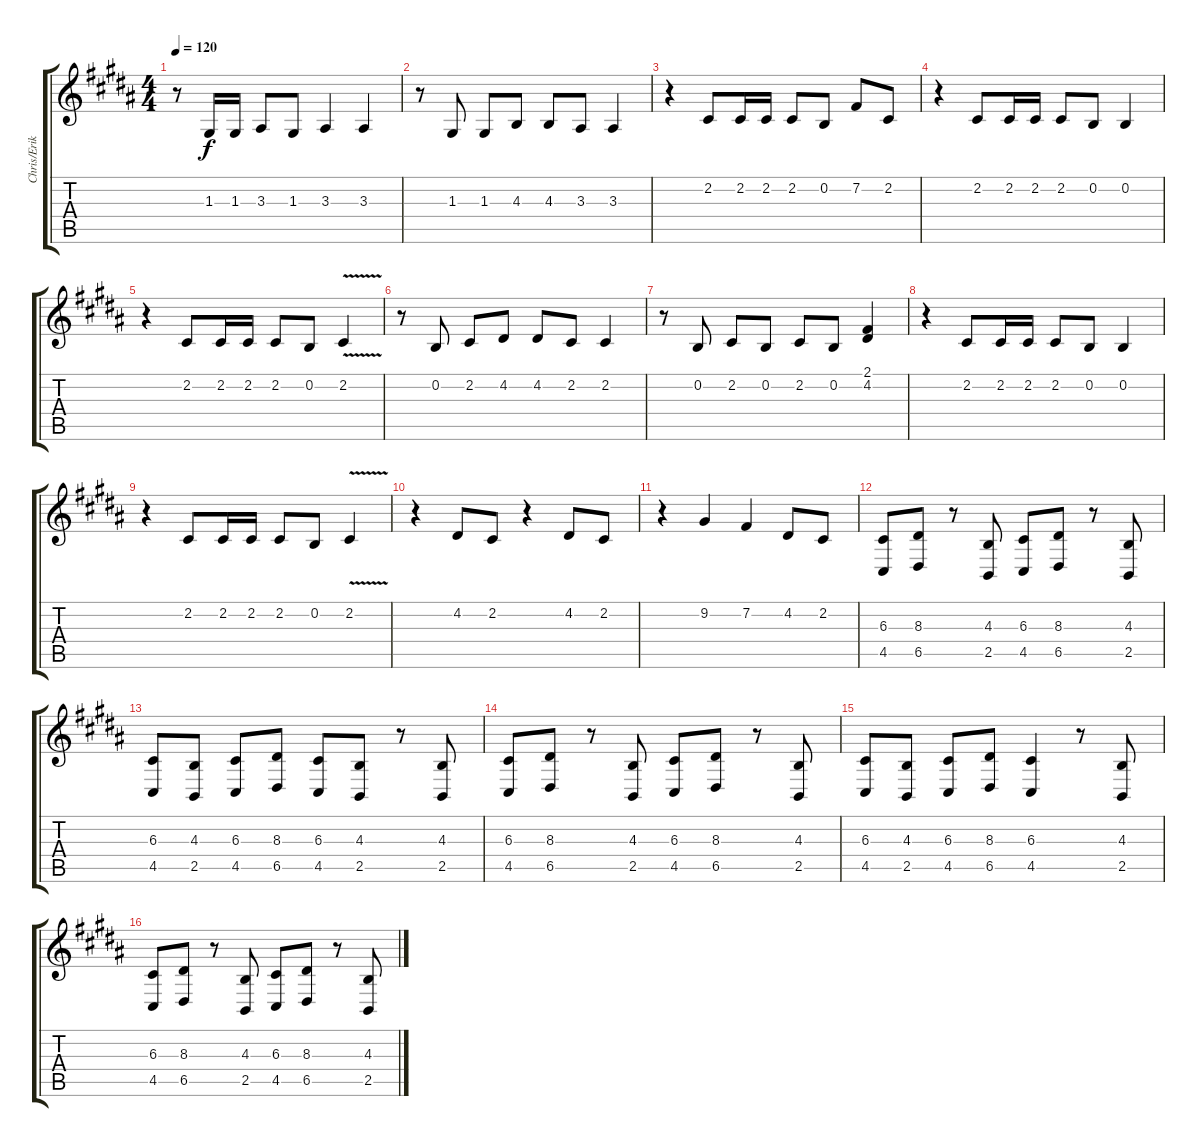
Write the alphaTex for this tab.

\track ("Chris/Erik -  Back Vocals" "Chris/Erik") {instrument altosax}
\staff {score tabs}
\tuning (E4 B3 G3 D3 A2 E2) {hide}
\ts (4 4)
\tempo 120
\clef g2
\ks b
r.8{dy f} 1.3.16 1.3.16 3.3.8 1.3.8 3.3.4 3.3.4 |
r.8 1.3.8 1.3.8 4.3.8 4.3.8 3.3.8 3.3.4 |
r.4{volume 16} 2.2.8 2.2.16 2.2.16 2.2.8 0.2.8 7.2.8 2.2.8 |
r.4 2.2.8 2.2.16 2.2.16 2.2.8 0.2.8 0.2.4 |
r.4 2.2.8 2.2.16 2.2.16 2.2.8 0.2.8 2.2{v}.4 |
r.8 0.2.8 2.2.8 4.2.8 4.2.8 2.2.8 2.2.4 |
r.8 0.2.8 2.2.8 0.2.8 2.2.8 0.2.8 (2.1 4.2).4 |
r.4 2.2.8 2.2.16 2.2.16 2.2.8 0.2.8 0.2.4 |
r.4 2.2.8 2.2.16 2.2.16 2.2.8 0.2.8 2.2{v}.4 |
r.4 4.2.8 2.2.8 r.4 4.2.8 2.2.8 |
r.4 9.2.4 7.2.4 4.2.8 2.2.8 |
(6.3 4.5).8 (8.3 6.5).8 r.8 (4.3 2.5).8 (6.3 4.5).8 (8.3 6.5).8 r.8 (4.3 2.5).8 |
(6.3 4.5).8 (4.3 2.5).8 (6.3 4.5).8 (8.3 6.5).8 (6.3 4.5).8 (4.3 2.5).8 r.8 (4.3 2.5).8 |
(6.3 4.5).8 (8.3 6.5).8 r.8 (4.3 2.5).8 (6.3 4.5).8 (8.3 6.5).8 r.8 (4.3 2.5).8 |
(6.3 4.5).8 (4.3 2.5).8 (6.3 4.5).8 (8.3 6.5).8 (6.3 4.5).4 r.8 (4.3 2.5).8 |
(6.3 4.5).8 (8.3 6.5).8 r.8 (4.3 2.5).8 (6.3 4.5).8 (8.3 6.5).8 r.8 (4.3 2.5).8
